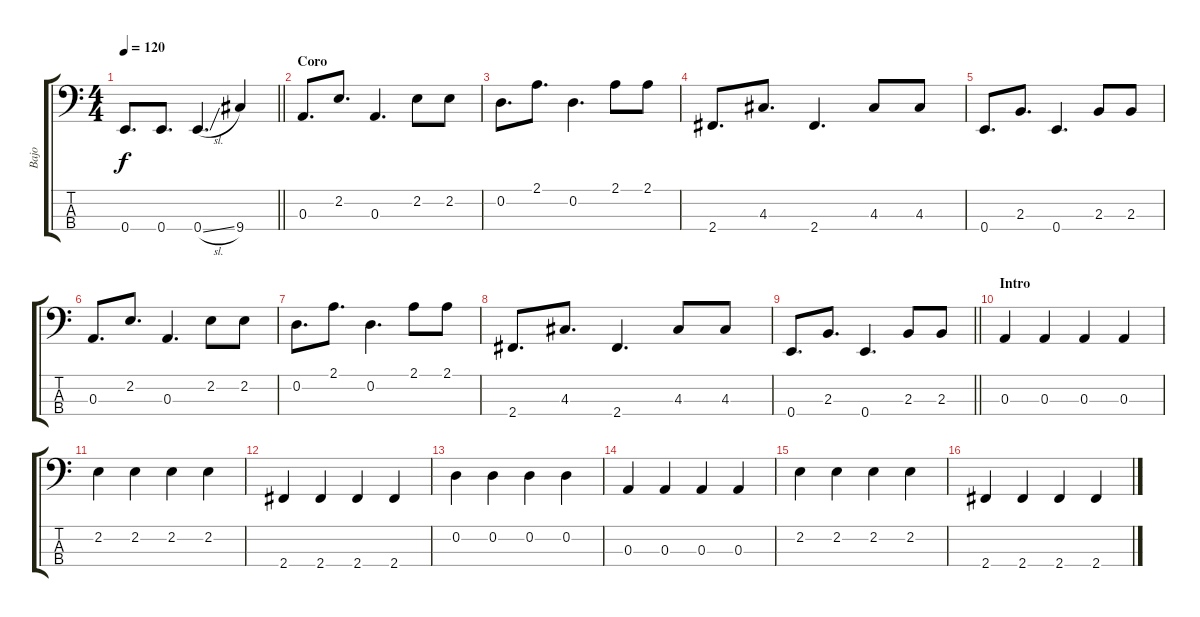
\track ("Bajo" "Bajo") {instrument electricbassfinger}
\staff {score tabs}
\tuning (G2 D2 A1 E1) {hide}
\ts (4 4)
\tempo 120
\clef f4
\barLineRight lightlight
\ks c
0.4.8{d dy f} 0.4.8{d} 0.4{sl}.4{d} 9.4.4 |
\section ("" "Coro")
0.3.8{d} 2.2.8{d} 0.3.4{d} 2.2.8 2.2.8 |
0.2.8{d} 2.1.8{d} 0.2.4{d} 2.1.8 2.1.8 |
2.4.8{d} 4.3.8{d} 2.4.4{d} 4.3.8 4.3.8 |
0.4.8{d} 2.3.8{d} 0.4.4{d} 2.3.8 2.3.8 |
0.3.8{d} 2.2.8{d} 0.3.4{d} 2.2.8 2.2.8 |
0.2.8{d} 2.1.8{d} 0.2.4{d} 2.1.8 2.1.8 |
2.4.8{d} 4.3.8{d} 2.4.4{d} 4.3.8 4.3.8 |
\barLineRight lightlight
0.4.8{d} 2.3.8{d} 0.4.4{d} 2.3.8 2.3.8 |
\section ("" "Intro")
0.3.4 0.3.4 0.3.4 0.3.4 |
2.2.4 2.2.4 2.2.4 2.2.4 |
2.4.4 2.4.4 2.4.4 2.4.4 |
0.2.4 0.2.4 0.2.4 0.2.4 |
0.3.4 0.3.4 0.3.4 0.3.4 |
2.2.4 2.2.4 2.2.4 2.2.4 |
2.4.4 2.4.4 2.4.4 2.4.4
